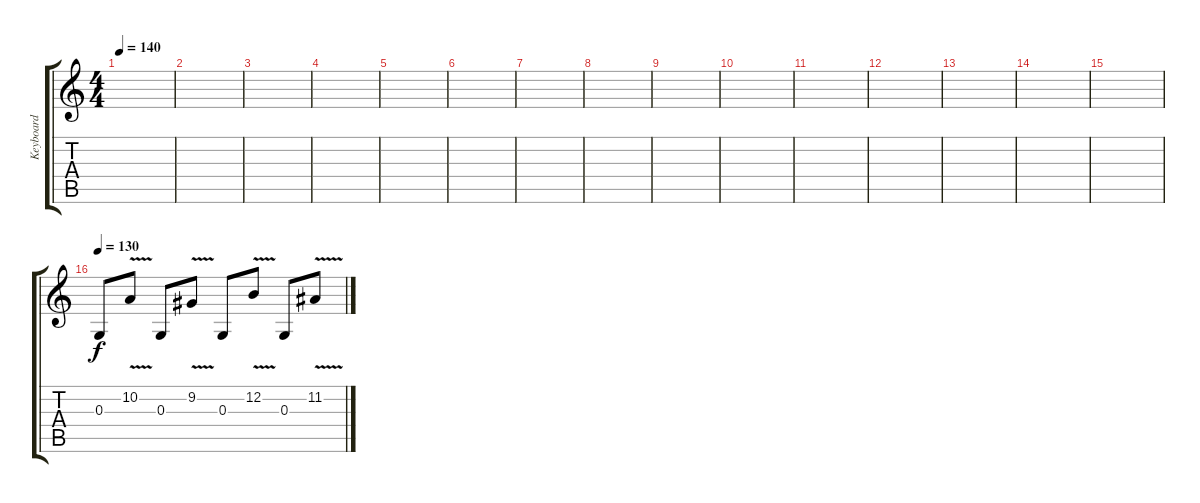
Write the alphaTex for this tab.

\track ("Keyboard" "Keyboard") {instrument pad1newage}
\staff {score tabs}
\tuning (E4 B3 G3 D3 A2 E2) {hide}
\ts (4 4)
\tempo 140
\clef g2
\ks c
|
|
|
|
|
|
|
|
|
|
|
|
|
|
|
\tempo 130
0.3.8{volume 10} 10.2{v}.8 0.3.8 9.2{v}.8 0.3.8 12.2{v}.8 0.3.8 11.2{v}.8
